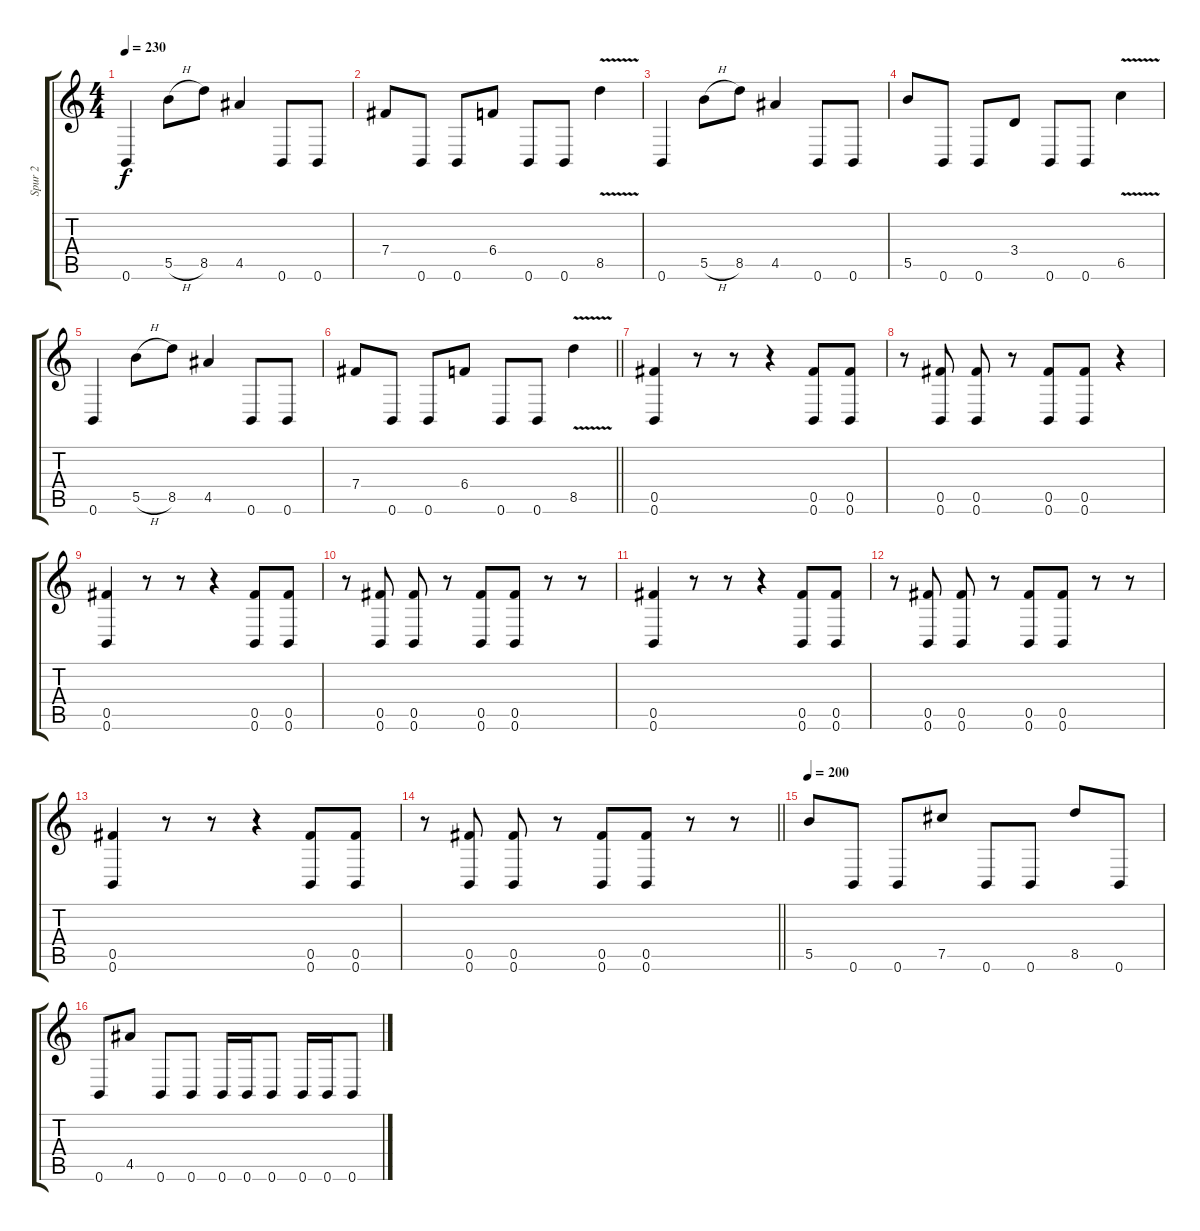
\track ("Spur 2" "Spur 2") {instrument distortionguitar}
\staff {score tabs}
\tuning (Db4 Ab3 E3 B2 Gb3 B1) {hide}
\ts (4 4)
\tempo 230
\clef g2
\ks c
0.6.4{dy f} 5.5{h}.8 8.5.8 4.5.4 0.6.8 0.6.8 |
7.4.8 0.6.8 0.6.8 6.4.8 0.6.8 0.6.8 8.5{v}.4 |
0.6.4 5.5{h}.8 8.5.8 4.5.4 0.6.8 0.6.8 |
5.5.8 0.6.8 0.6.8 3.4.8 0.6.8 0.6.8 6.5{v}.4 |
0.6.4 5.5{h}.8 8.5.8 4.5.4 0.6.8 0.6.8 |
\barLineRight lightlight
7.4.8 0.6.8 0.6.8 6.4.8 0.6.8 0.6.8 8.5{v}.4 |
\section ("" " ")
(0.5 0.6).4 r.8 r.8 r.4 (0.5 0.6).8 (0.5 0.6).8 |
r.8 (0.5 0.6).8 (0.5 0.6).8 r.8 (0.5 0.6).8 (0.5 0.6).8 r.4 |
(0.5 0.6).4 r.8 r.8 r.4 (0.5 0.6).8 (0.5 0.6).8 |
r.8 (0.5 0.6).8 (0.5 0.6).8 r.8 (0.5 0.6).8 (0.5 0.6).8 r.8 r.8 |
(0.5 0.6).4 r.8 r.8 r.4 (0.5 0.6).8 (0.5 0.6).8 |
r.8 (0.5 0.6).8 (0.5 0.6).8 r.8 (0.5 0.6).8 (0.5 0.6).8 r.8 r.8 |
(0.5 0.6).4 r.8 r.8 r.4 (0.5 0.6).8 (0.5 0.6).8 |
\barLineRight lightlight
r.8 (0.5 0.6).8 (0.5 0.6).8 r.8 (0.5 0.6).8 (0.5 0.6).8 r.8 r.8 |
\section ("" "")
\tempo 200
5.5.8 0.6.8 0.6.8 7.5.8 0.6.8 0.6.8 8.5.8 0.6.8 |
0.6.8 4.5.8 0.6.8 0.6.8 0.6.16 0.6.16 0.6.8 0.6.16 0.6.16 0.6.8
